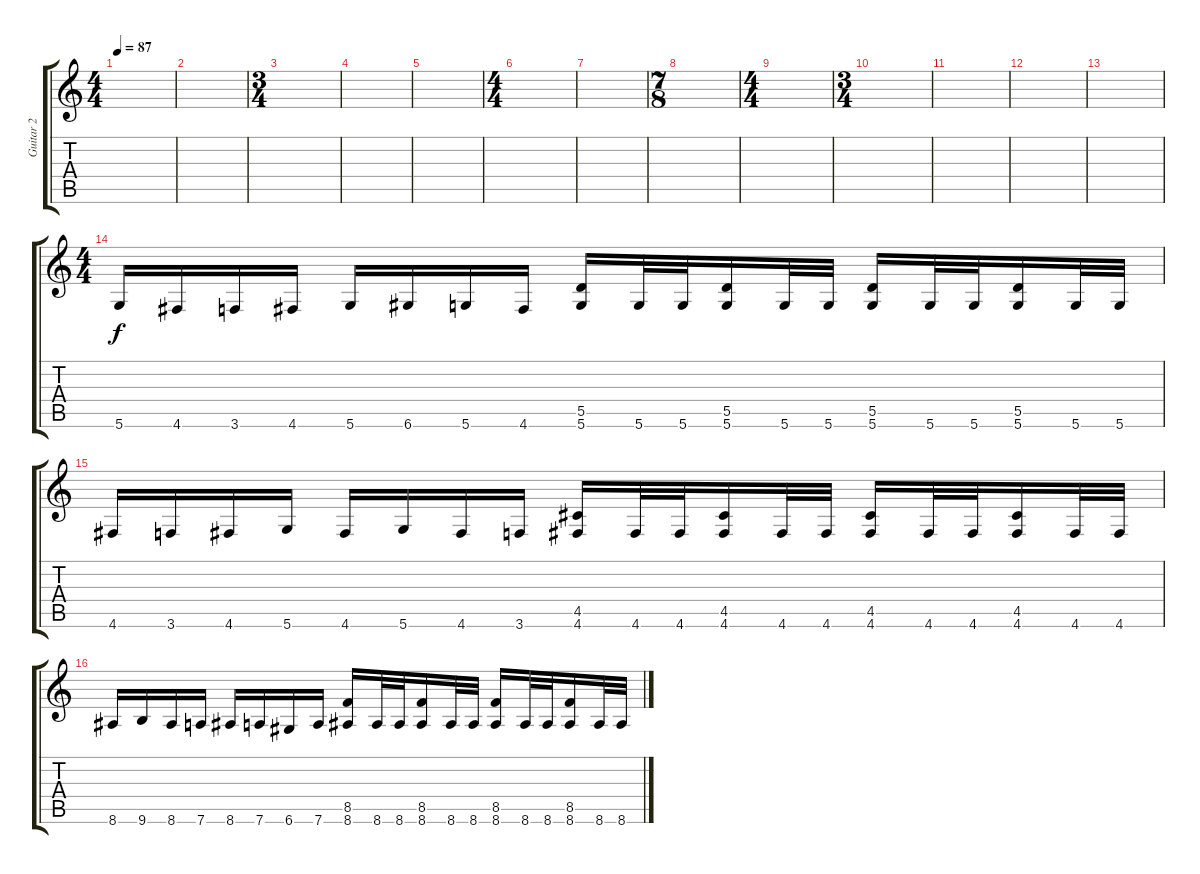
\track ("Guitar 2" "Guitar 2") {instrument distortionguitar}
\staff {score tabs}
\tuning (E4 B3 G3 D3 A2 D2) {hide}
\ts (4 4)
\tempo 87
\clef g2
\ks c
|
|
\ts (3 4)
|
|
|
\ts (4 4)
|
|
\ts (7 8)
|
\ts (4 4)
|
\ts (3 4)
|
|
|
|
\ts (4 4)
5.6.16 4.6.16 3.6.16 4.6.16 5.6.16 6.6.16 5.6.16 4.6.16 (5.5 5.6).16 5.6.32 5.6.32 (5.5 5.6).16 5.6.32 5.6.32 (5.5 5.6).16 5.6.32 5.6.32 (5.5 5.6).16 5.6.32 5.6.32 |
4.6.16 3.6.16 4.6.16 5.6.16 4.6.16 5.6.16 4.6.16 3.6.16 (4.5 4.6).16 4.6.32 4.6.32 (4.5 4.6).16 4.6.32 4.6.32 (4.5 4.6).16 4.6.32 4.6.32 (4.5 4.6).16 4.6.32 4.6.32 |
8.6.16 9.6.16 8.6.16 7.6.16 8.6.16 7.6.16 6.6.16 7.6.16 (8.5 8.6).16 8.6.32 8.6.32 (8.5 8.6).16 8.6.32 8.6.32 (8.5 8.6).16 8.6.32 8.6.32 (8.5 8.6).16 8.6.32 8.6.32
